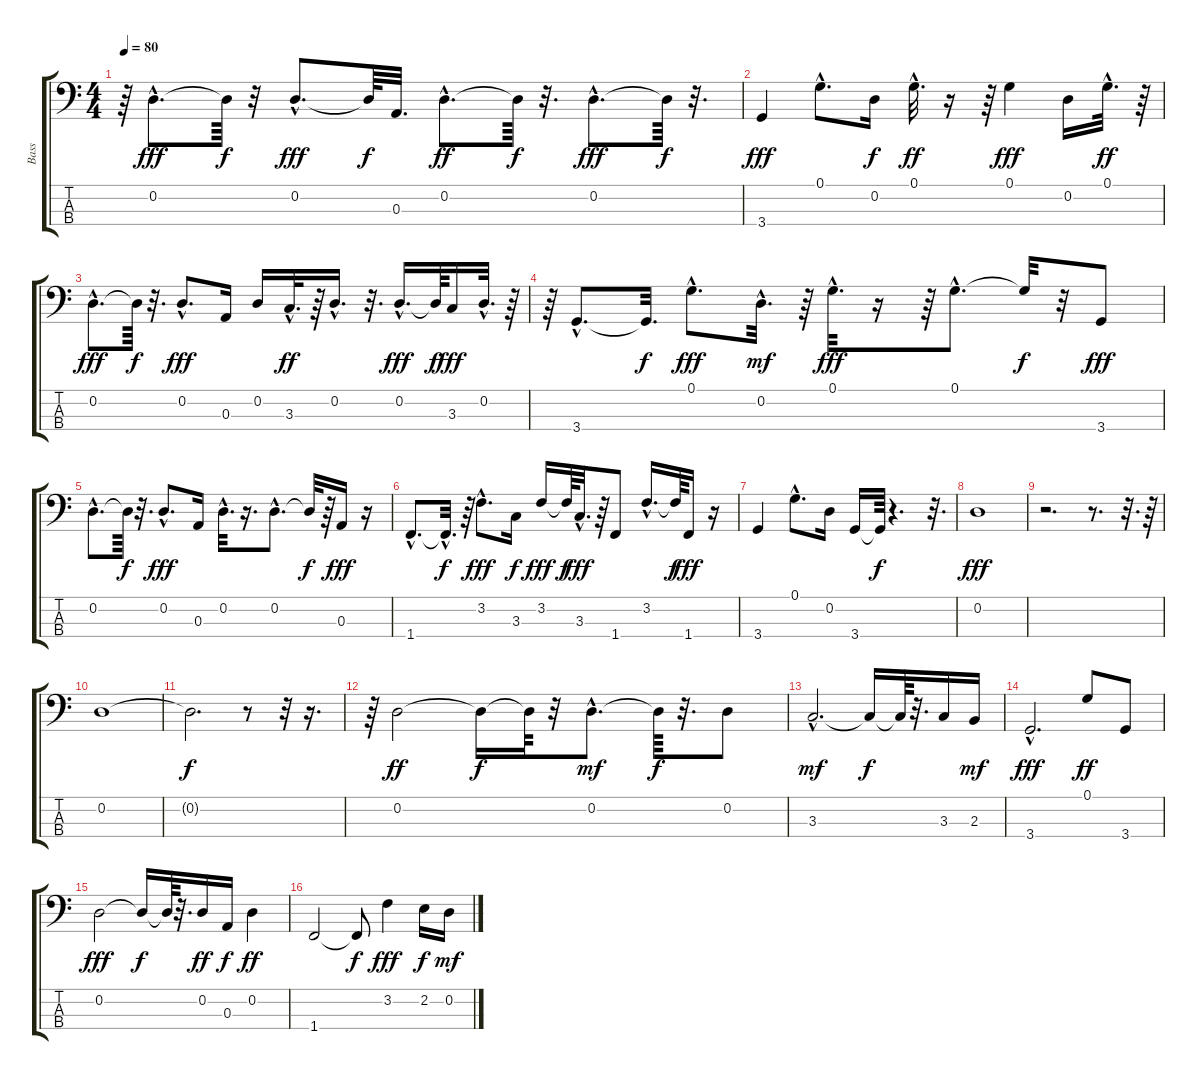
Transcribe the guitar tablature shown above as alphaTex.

\track ("Bass" "Bass") {instrument electricbassfinger}
\staff {score tabs}
\tuning (G2 D2 A1 E1) {hide}
\ts (4 4)
\tempo 80
\clef f4
\ks c
r.64{dy fff} 0.2{hac}.8{d} 0.2{t}.64{dy f} r.32 0.2{hac}.8{d dy fff} 0.2{t}.64{dy f} 0.3.32{d} 0.2{hac}.8{d dy ff} 0.2{t}.64{dy f} r.32{d} 0.2{hac}.8{d dy fff} 0.2{t}.64{dy f} r.32{d} |
3.4.4{dy fff} 0.1{hac}.8{d} 0.2.16{dy f} 0.1{hac}.32{d dy ff} r.16 r.64 0.1.4{dy fff} 0.2.16 0.1{hac}.32{d dy ff} r.64 |
0.2{hac}.8{d dy fff} 0.2{t}.64{dy f} r.32{d} 0.2{hac}.8{d dy fff} 0.3.16 0.2.16 3.3{hac}.32{d dy ff} r.64 0.2{hac}.16{d} r.32{d} 0.2{hac}.16{d dy fff} 0.2{t}.64{dy f} 3.3.16{dy fff} 0.2{hac}.32{d} r.64 |
r.64 3.4{hac}.8{d} 3.4{t}.32{d dy f} 0.1{hac}.8{d dy fff} 0.2{hac}.32{d dy mf} r.64 0.1{hac}.32{d dy fff} r.16 r.64 0.1{hac}.8{d} 0.1{t}.32{dy f} r.32 3.4.8{dy fff} |
0.2{hac}.8{d} 0.2{t}.64{dy f} r.32{d} 0.2{hac}.8{d dy fff} 0.3.16 0.2{hac}.32{d} r.16{d} 0.2{hac}.8{d} 0.2{t}.32{dy f} r.64 0.3.16{dy fff} r.16 |
1.4{hac}.8{d} 1.4{hac t}.32{d dy f} r.64 3.2{hac}.8{d dy fff} 3.3.16{dy f} 3.2.16{dy fff} 3.2{t}.64{dy f} 3.3{hac}.32{d dy fff} r.64 1.4.8 3.2{hac}.16{d} 3.2{t}.64{dy f} 1.4.16{dy fff} r.16 |
3.4.4 0.1{hac}.8{d} 0.2.16 3.4.16 3.4{t}.64{dy f} r.4{d} r.32{d} |
0.2.1{dy fff} |
r.2{d} r.8{d} r.32{d} r.64 |
0.2.1 |
0.2{t}.2{d dy f} r.8 r.32 r.16{d} |
r.64 0.2.2{dy ff} 0.2{t}.16{dy f} 0.2{t}.64 r.32 0.2{hac}.8{d dy mf} 0.2{t}.64{dy f} r.32{d} 0.2.8 |
3.3{hac}.2{d dy mf} 3.3{t}.16{dy f} 3.3{t}.64 r.32{d} 3.3.16 2.3.16{dy mf} |
3.4{hac}.2{d dy fff} 0.1.8{dy ff} 3.4.8 |
0.2.2{dy fff} 0.2{t}.16{dy f} 0.2{t}.64 r.32{d} 0.2.16{dy ff} 0.3.16{dy f} 0.2.4{dy ff} |
1.4.2 1.4{t}.8{dy f} 3.2.4{dy fff} 2.2.16{dy f} 0.2.16{dy mf}
